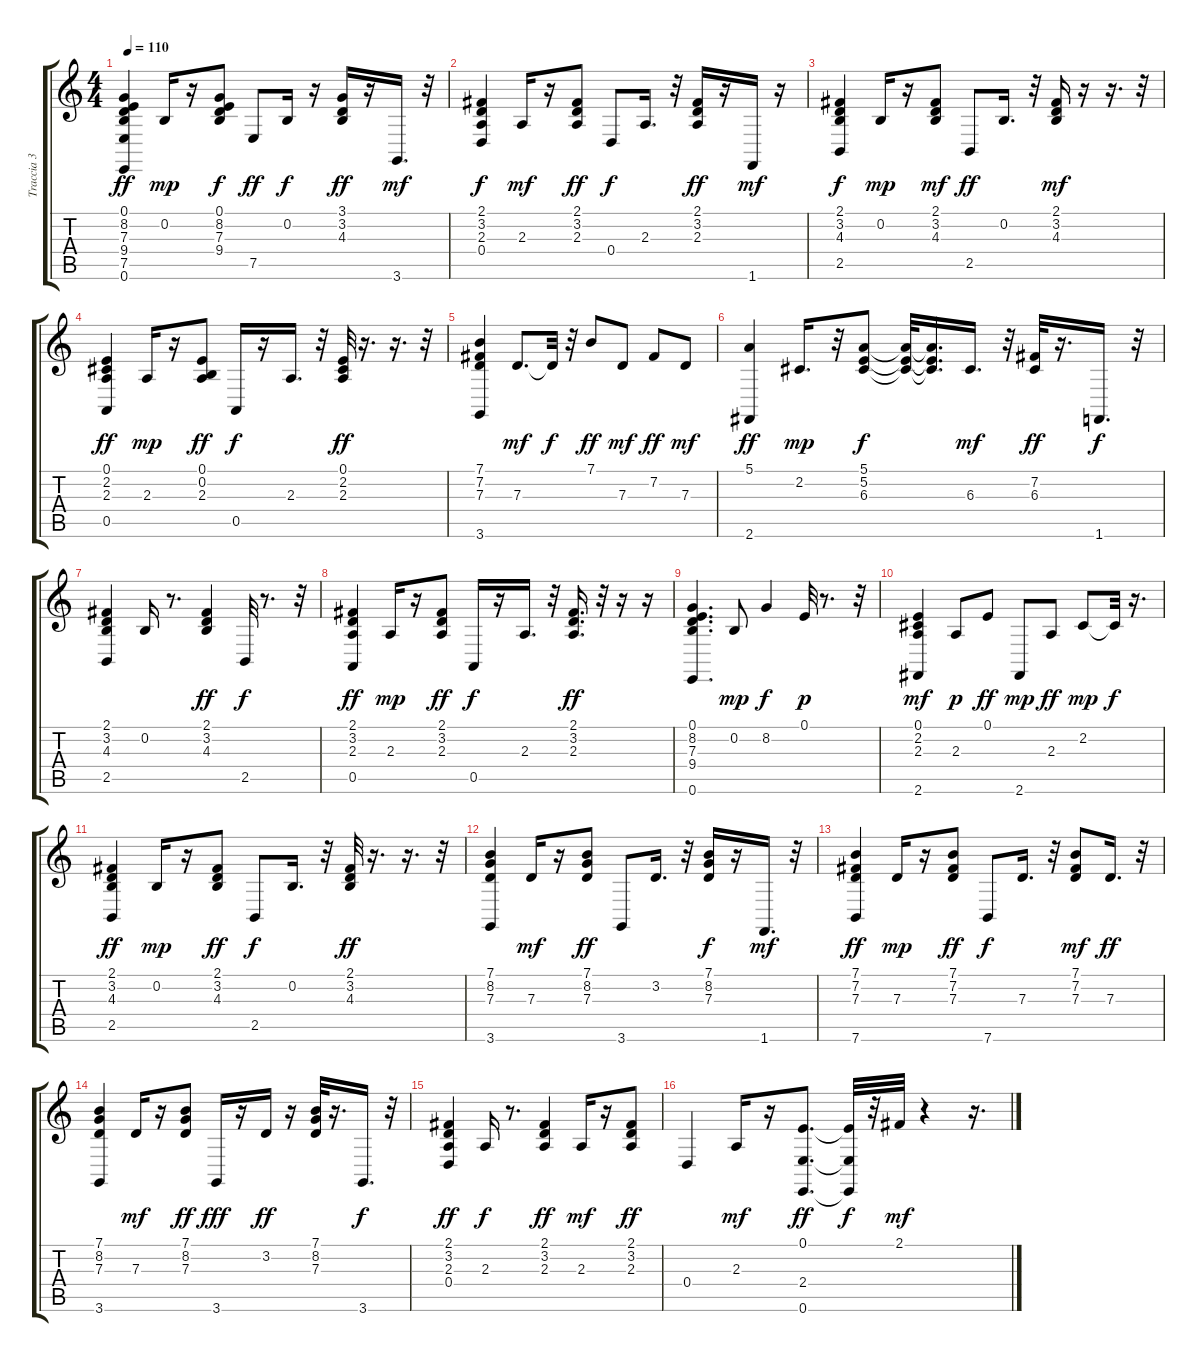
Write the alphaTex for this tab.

\track ("Traccia 3" "Traccia 3") {instrument acousticgrandpiano}
\staff {score tabs}
\tuning (E4 B3 G3 D3 A2 E2) {hide}
\ts (4 4)
\tempo 110
\clef g2
\ks c
(0.1 8.2 7.3 9.4 7.5 0.6).4{dy ff} 0.2.16{dy mp} r.16 (0.1 8.2 7.3 9.4).8{dy f} 7.5.8{dy ff} 0.2.16{dy f} r.16 (3.1 3.2 4.3).16{dy ff} r.16 3.6.16{d dy mf} r.32 |
(2.1 3.2 2.3 0.4).4{dy f} 2.3.16{dy mf} r.16 (2.1 3.2 2.3).8{dy ff} 0.4.8{dy f} 2.3.16{d} r.32 (2.1 3.2 2.3).16{dy ff} r.16 1.6.16{dy mf} r.16 |
(2.1 3.2 4.3 2.5).4{dy f} 0.2.16{dy mp} r.16 (2.1 3.2 4.3).8{dy mf} 2.5.8{dy ff} 0.2.16{d} r.32 (2.1 3.2 4.3).16{dy mf} r.16 r.16{d} r.32 |
(0.1 2.2 2.3 0.5).4{dy ff} 2.3.16{dy mp} r.16 (0.1 0.2 2.3).8{dy ff} 0.5.16{dy f} r.16 2.3.16{d} r.32 (0.1 2.2 2.3).32{dy ff} r.16{d} r.16{d} r.32 |
(7.1 7.2 7.3 3.6).4 7.3.8{d dy mf} 7.3{t}.32{dy f} r.32 7.1.8{dy ff} 7.3.8{dy mf} 7.2.8{dy ff} 7.3.8{dy mf} |
(5.1 2.6).4{dy ff} 2.2.16{d dy mp} r.32 (5.1 5.2 6.3).8{dy f} (5.1{t} 5.2{t} 6.3{t}).32 (5.1{t} 5.2{t} 6.3{t}).16{d} 6.3.16{d dy mf} r.32 (7.2 6.3).32{dy ff} r.16{d} 1.6.16{d dy f} r.32 |
(2.1 3.2 4.3 2.5).4 0.2.16 r.8{d} (2.1 3.2 4.3).4{dy ff} 2.5.32{dy f} r.8{d} r.32 |
(2.1 3.2 2.3 0.5).4{dy ff} 2.3.16{dy mp} r.16 (2.1 3.2 2.3).8{dy ff} 0.5.16{dy f} r.16 2.3.16{d} r.32 (2.1 3.2 2.3).16{d dy ff} r.32 r.16 r.16 |
(0.1 8.2 7.3 9.4 0.6).4{d} 0.2.8{dy mp} 8.2.4{dy f} 0.1.32{dy p} r.8{d} r.32 |
(0.1 2.2 2.3 2.6).4{dy mf} 2.3.8{dy p} 0.1.8{dy ff} 2.6.8{dy mp} 2.3.8{dy ff} 2.2.8{dy mp} 2.2{t}.32{dy f} r.16{d} |
(2.1 3.2 4.3 2.5).4{dy ff} 0.2.16{dy mp} r.16 (2.1 3.2 4.3).8{dy ff} 2.5.8{dy f} 0.2.16{d} r.32 (2.1 3.2 4.3).32{dy ff} r.16{d} r.16{d} r.32 |
(7.1 8.2 7.3 3.6).4 7.3.16{dy mf} r.16 (7.1 8.2 7.3).8{dy ff} 3.6.8 3.2.16{d} r.32 (7.1 8.2 7.3).16{dy f} r.16 1.6.16{d dy mf} r.32 |
(7.1 7.2 7.3 7.6).4{dy ff} 7.3.16{dy mp} r.16 (7.1 7.2 7.3).8{dy ff} 7.6.8{dy f} 7.3.16{d} r.32 (7.1 7.2 7.3).8{dy mf} 7.3.16{d dy ff} r.32 |
(7.1 8.2 7.3 3.6).4 7.3.16{dy mf} r.16 (7.1 8.2 7.3).8{dy ff} 3.6.16{dy fff} r.16 3.2.16{dy ff} r.16 (7.1 8.2 7.3).32 r.16{d} 3.6.16{d dy f} r.32 |
(2.1 3.2 2.3 0.4).4{dy ff} 2.3.16{dy f} r.8{d} (2.1 3.2 2.3).4{dy ff} 2.3.16{dy mf} r.16 (2.1 3.2 2.3).8{dy ff} |
0.4.4 2.3.16{dy mf} r.16 (0.1 2.4 0.6).8{d dy ff} (0.1{t} 2.4{t} 0.6{t}).32{dy f} r.32 2.1.32{dy mf} r.4 r.16{d}
